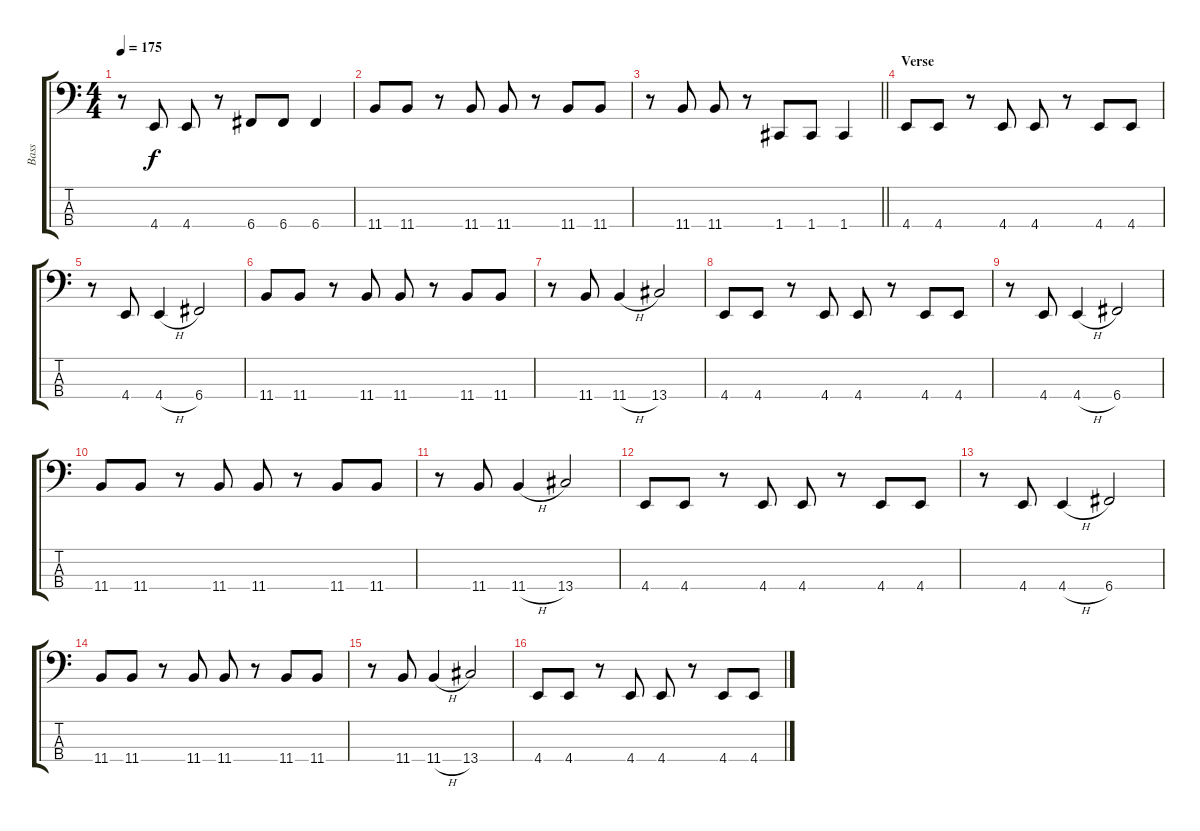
\track ("Bass" "Bass") {instrument electricbassfinger}
\staff {score tabs}
\tuning (Eb2 Bb1 F1 C1) {hide}
\ts (4 4)
\tempo 175
\clef f4
\ks c
r.8{dy f} 4.4.8 4.4.8 r.8 6.4.8 6.4.8 6.4.4 |
11.4.8 11.4.8 r.8 11.4.8 11.4.8 r.8 11.4.8 11.4.8 |
\barLineRight lightlight
r.8 11.4.8 11.4.8 r.8 1.4.8 1.4.8 1.4.4 |
\section ("" "Verse")
4.4.8 4.4.8 r.8 4.4.8 4.4.8 r.8 4.4.8 4.4.8 |
r.8 4.4.8 4.4{h}.4 6.4.2 |
11.4.8 11.4.8 r.8 11.4.8 11.4.8 r.8 11.4.8 11.4.8 |
r.8 11.4.8 11.4{h}.4 13.4.2 |
4.4.8 4.4.8 r.8 4.4.8 4.4.8 r.8 4.4.8 4.4.8 |
r.8 4.4.8 4.4{h}.4 6.4.2 |
11.4.8 11.4.8 r.8 11.4.8 11.4.8 r.8 11.4.8 11.4.8 |
r.8 11.4.8 11.4{h}.4 13.4.2 |
4.4.8 4.4.8 r.8 4.4.8 4.4.8 r.8 4.4.8 4.4.8 |
r.8 4.4.8 4.4{h}.4 6.4.2 |
11.4.8 11.4.8 r.8 11.4.8 11.4.8 r.8 11.4.8 11.4.8 |
r.8 11.4.8 11.4{h}.4 13.4.2 |
4.4.8 4.4.8 r.8 4.4.8 4.4.8 r.8 4.4.8 4.4.8
